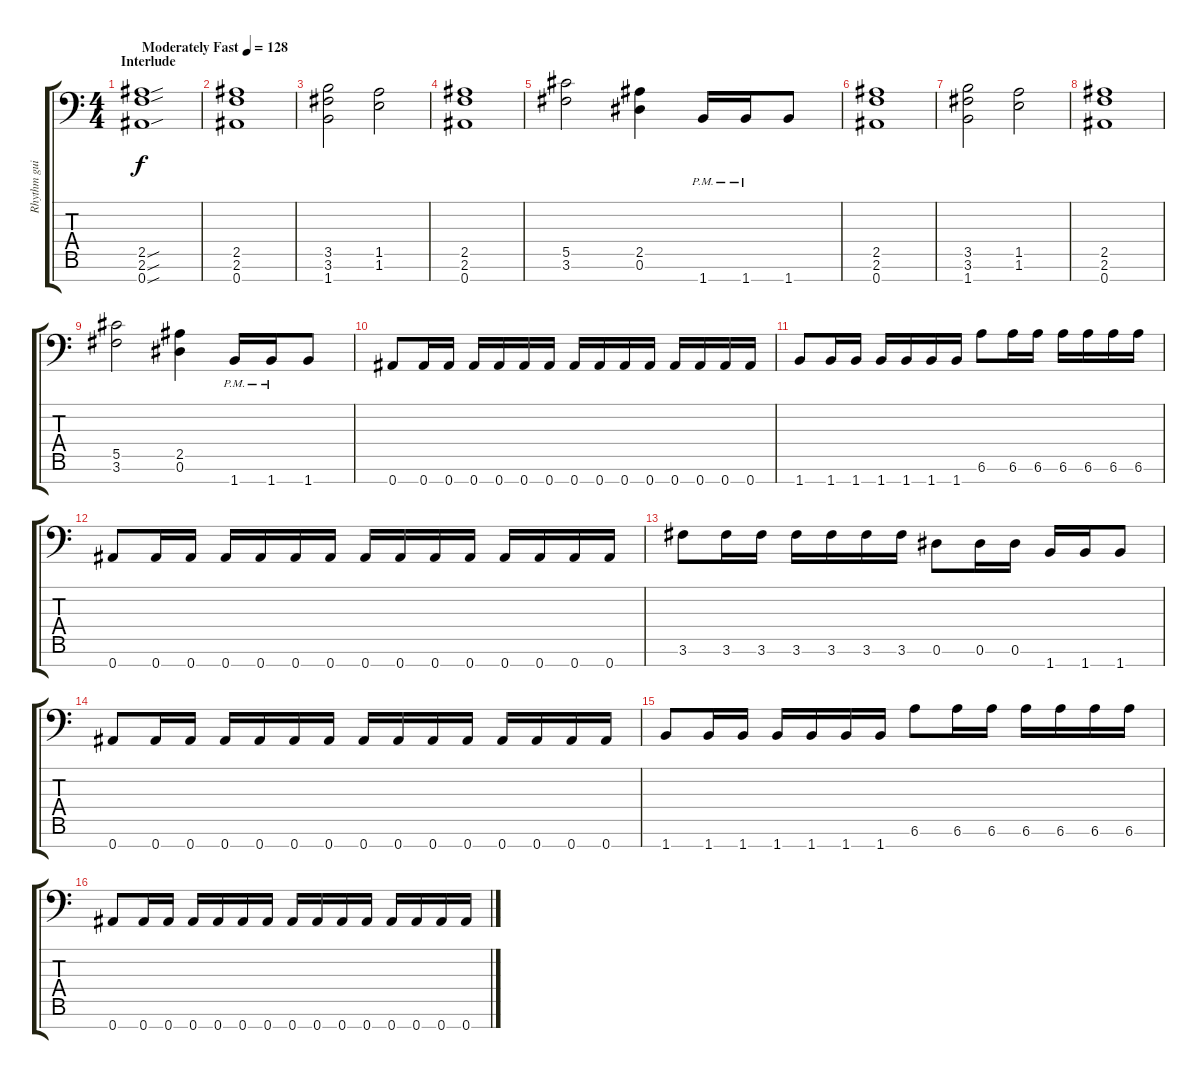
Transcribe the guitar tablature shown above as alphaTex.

\track ("Rhythm guitar" "Rhythm gui") {instrument overdrivenguitar}
\staff {score tabs}
\tuning (Eb4 Bb3 Gb3 Db3 Ab2 Eb2 Bb1) {hide}
\ts (4 4)
\section ("" "Interlude")
\tempo (128 "Moderately Fast")
\clef f4
\ks c
(2.5{sou} 2.6{sou} 0.7{sou}).1{dy f instrument overdrivenguitar} |
(2.5 2.6 0.7).1 |
(3.5 3.6 1.7).2 (1.5 1.6).2 |
(2.5 2.6 0.7).1 |
(5.5 3.6).2 (2.5 0.6).4 1.7{pm}.16 1.7{pm}.16 1.7.8 |
(2.5 2.6 0.7).1 |
(3.5 3.6 1.7).2 (1.5 1.6).2 |
(2.5 2.6 0.7).1 |
(5.5 3.6).2 (2.5 0.6).4 1.7{pm}.16 1.7{pm}.16 1.7.8 |
0.7.8 0.7.16 0.7.16 0.7.16 0.7.16 0.7.16 0.7.16 0.7.16 0.7.16 0.7.16 0.7.16 0.7.16 0.7.16 0.7.16 0.7.16 |
1.7.8 1.7.16 1.7.16 1.7.16 1.7.16 1.7.16 1.7.16 6.6.8 6.6.16 6.6.16 6.6.16 6.6.16 6.6.16 6.6.16 |
0.7.8 0.7.16 0.7.16 0.7.16 0.7.16 0.7.16 0.7.16 0.7.16 0.7.16 0.7.16 0.7.16 0.7.16 0.7.16 0.7.16 0.7.16 |
3.6.8 3.6.16 3.6.16 3.6.16 3.6.16 3.6.16 3.6.16 0.6.8 0.6.16 0.6.16 1.7.16 1.7.16 1.7.8 |
0.7.8 0.7.16 0.7.16 0.7.16 0.7.16 0.7.16 0.7.16 0.7.16 0.7.16 0.7.16 0.7.16 0.7.16 0.7.16 0.7.16 0.7.16 |
1.7.8 1.7.16 1.7.16 1.7.16 1.7.16 1.7.16 1.7.16 6.6.8 6.6.16 6.6.16 6.6.16 6.6.16 6.6.16 6.6.16 |
0.7.8 0.7.16 0.7.16 0.7.16 0.7.16 0.7.16 0.7.16 0.7.16 0.7.16 0.7.16 0.7.16 0.7.16 0.7.16 0.7.16 0.7.16
